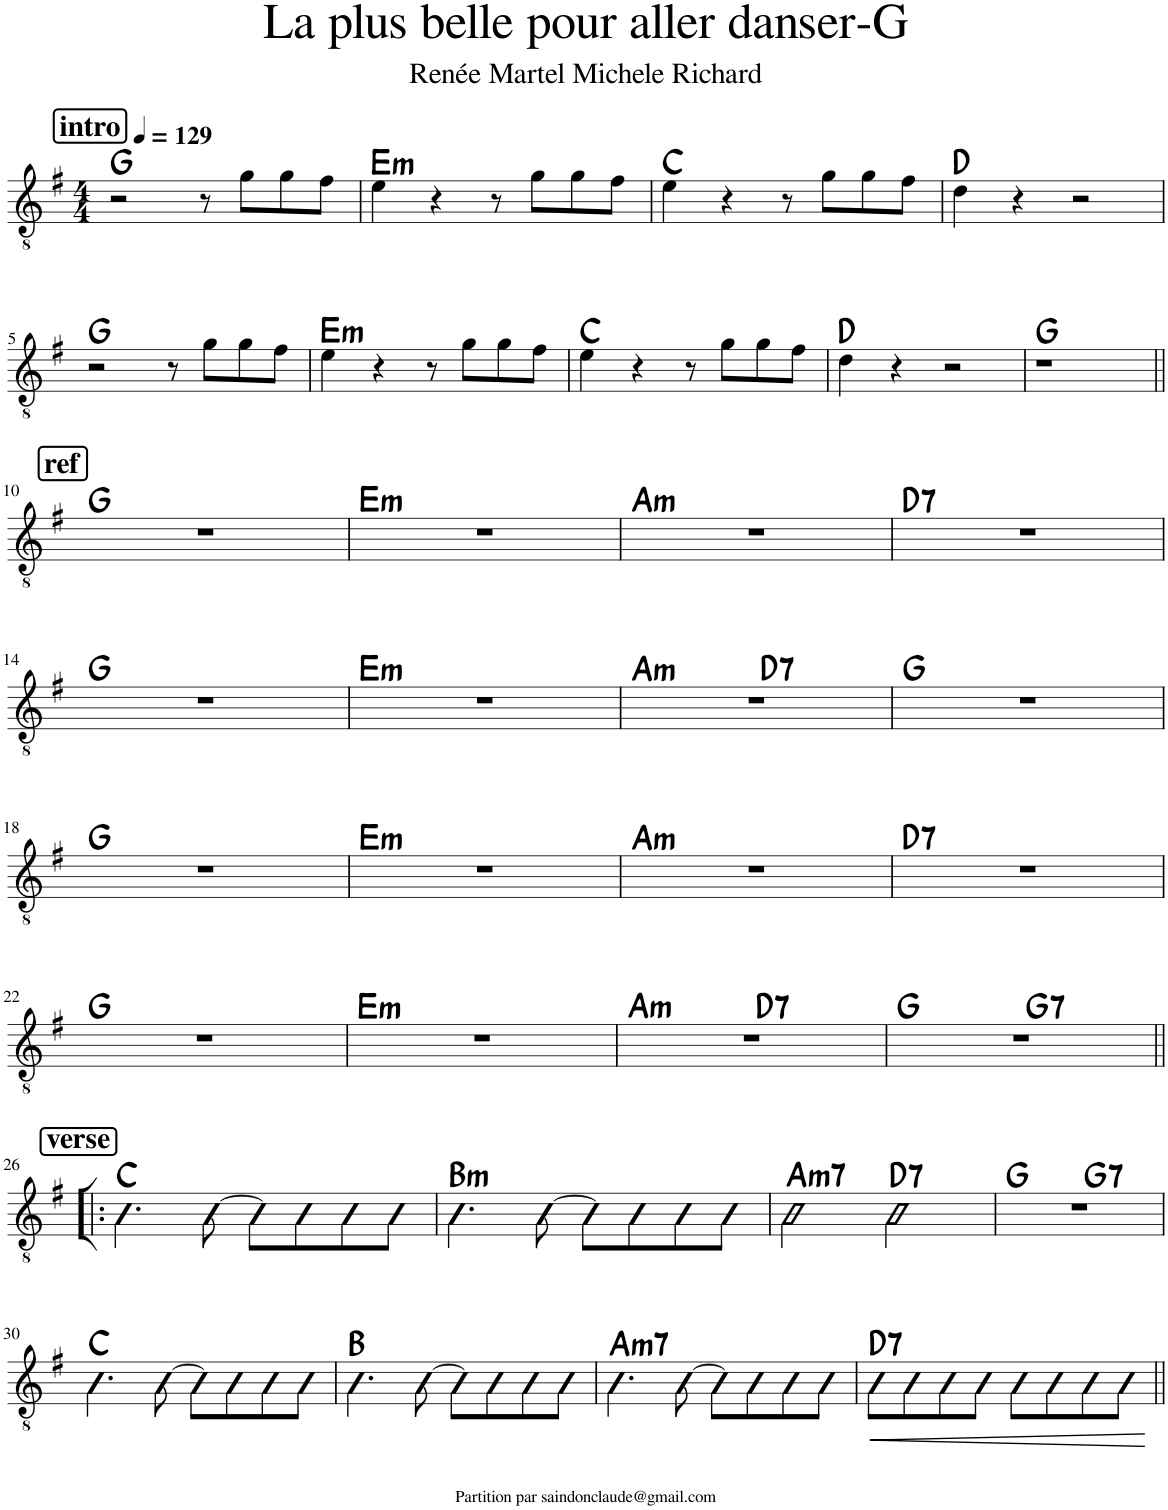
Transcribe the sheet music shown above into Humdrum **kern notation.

**kern	**dynam	**harte
*part1	*part1	*part1
*staff1	*staff1	*
*I"Classical Guitar	*	*
*I'Guit.	*	*
*clefGv2	*	*
*k[f#]	*	*
*M4/4	*	*
*MM129	*	*
!!LO:REH:place=s1:a:B:rj:fs=14:t=intro
=1	=1	=1
2r	.	G:maj
8r	.	.
8g\L	.	.
8g\	.	.
8f#\J	.	.
=2	=2	=2
!	!	!LO:H:kt=m
4e\	.	E:min
4r	.	.
8r	.	.
8g\L	.	.
8g\	.	.
8f#\J	.	.
=3	=3	=3
4e\	.	C:maj
4r	.	.
8r	.	.
8g\L	.	.
8g\	.	.
8f#\J	.	.
=4	=4	=4
4d\	.	D:maj
4r	.	.
2r	.	.
!!LO:LB:g=z
=5	=5	=5
2r	.	G:maj
8r	.	.
8g\L	.	.
8g\	.	.
8f#\J	.	.
=6	=6	=6
!	!	!LO:H:kt=m
4e\	.	E:min
4r	.	.
8r	.	.
8g\L	.	.
8g\	.	.
8f#\J	.	.
=7	=7	=7
4e\	.	C:maj
4r	.	.
8r	.	.
8g\L	.	.
8g\	.	.
8f#\J	.	.
=8	=8	=8
4d\	.	D:maj
4r	.	.
2r	.	.
=9	=9	=9
1r	.	G:maj
!!LO:LB:g=z
!!LO:REH:place=s1:a:B:rj:fs=14:t=ref
=10||	=10||	=10||
1r	.	G:maj
=11	=11	=11
!	!	!LO:H:kt=m
1r	.	E:min
=12	=12	=12
!	!	!LO:H:kt=m
1r	.	A:min
=13	=13	=13
!	!	!LO:H:kt=7
1r	.	D:7
!!LO:LB:g=z
=14	=14	=14
1r	.	G:maj
=15	=15	=15
!	!	!LO:H:kt=m
1r	.	E:min
=16	=16	=16
!	!	!LO:H:kt=m
*^	*	*
1r	2ryy	.	A:min
!	!	!	!LO:H:kt=7
.	2ryy	.	D:7
*v	*v	*	*
=17	=17	=17
1r	.	G:maj
!!LO:LB:g=z
=18	=18	=18
1r	.	G:maj
=19	=19	=19
!	!	!LO:H:kt=m
1r	.	E:min
=20	=20	=20
!	!	!LO:H:kt=m
1r	.	A:min
=21	=21	=21
!	!	!LO:H:kt=7
1r	.	D:7
!!LO:LB:g=z
=22	=22	=22
1r	.	G:maj
=23	=23	=23
!	!	!LO:H:kt=m
1r	.	E:min
=24	=24	=24
!	!	!LO:H:kt=m
*^	*	*
1r	2ryy	.	A:min
!	!	!	!LO:H:kt=7
.	2ryy	.	D:7
=25	=25	=25	=25
1r	2ryy	.	G:maj
!	!	!	!LO:H:kt=7
.	2ryy	.	G:7
*v	*v	*	*
!!LO:LB:g=z
!!LO:REH:place=s1:a:B:rj:fs=14:t=verse
=26!|:	=26!|:	=26!|:
4.C\	.	C:maj
[8C\	.	.
8C\L]	.	.
8C\	.	.
8C\	.	.
8C\J	.	.
=27	=27	=27
!	!	!LO:H:kt=m
4.C\	.	B:min
[8C\	.	.
8C\L]	.	.
8C\	.	.
8C\	.	.
8C\J	.	.
=28	=28	=28
!	!	!LO:H:kt=m7
2A\	.	A:min7
!	!	!LO:H:kt=7
2A\	.	D:7
=29	=29	=29
*^	*	*
1r	2ryy	.	G:maj
!	!	!	!LO:H:kt=7
.	2ryy	.	G:7
*v	*v	*	*
!!LO:LB:g=z
=30	=30	=30
4.C\	.	C:maj
[8C\	.	.
8C\L]	.	.
8C\	.	.
8C\	.	.
8C\J	.	.
=31	=31	=31
4.C\	.	B:maj
[8C\	.	.
8C\L]	.	.
8C\	.	.
8C\	.	.
8C\J	.	.
=32	=32	=32
!	!	!LO:H:kt=m7
4.C\	.	A:min7
[8C\	.	.
8C\L]	.	.
8C\	.	.
8C\	.	.
8C\J	.	.
=33	=33	=33
!	!LO:HP:b	!LO:H:kt=7
8D\L	<	D:7
8D\	.	.
8D\	.	.
8D\J	.	.
8D\L	.	.
8D\	.	.
8D\	.	.
8D\J	.	.
.	[	.
=||	=||	=||
*-	*-	*-
